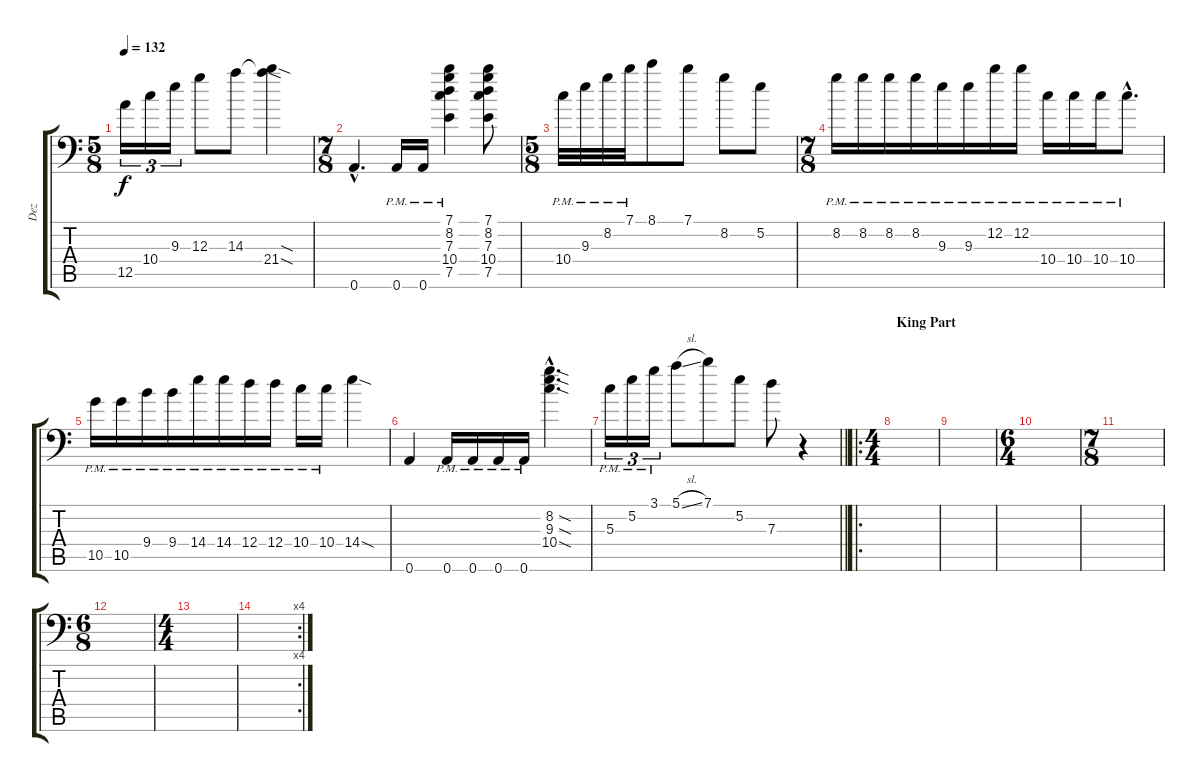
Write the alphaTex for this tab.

\track ("Dez" "Dez") {instrument distortionguitar}
\staff {score tabs}
\tuning (E4 B3 G3 D3 A2 A1) {hide}
\ts (5 8)
\tempo 132
\clef f4
\ks c
12.5.16{tu (3 2) dy f} 10.4.16{tu (3 2)} 9.3.16{tu (3 2)} 12.3.8 14.3.8 (14.3{sod t} 21.4{sod}).4 |
\ts (7 8)
0.6{hac}.4{d} 0.6{pm}.16 0.6{pm}.16 (7.1{pm} 8.2{pm} 7.3{pm} 10.4{pm} 7.5{pm}).4 (7.1 8.2 7.3 10.4 7.5).8 |
\ts (5 8)
10.4{pm}.32 9.3{pm}.32 8.2{pm}.32 7.1{pm}.32 8.1.8 7.1.8 8.2.8 5.2.8 |
\ts (7 8)
8.2{pm}.16 8.2{pm}.16 8.2{pm}.16 8.2{pm}.16 9.3{pm}.16 9.3{pm}.16 12.2{pm}.16 12.2{pm}.16 10.4{pm}.16 10.4{pm}.16 10.4{pm}.16 10.4{hac pm}.8{d} |
10.5{pm}.16 10.5{pm}.16 9.4{pm}.16 9.4{pm}.16 14.4{pm}.16 14.4{pm}.16 12.4{pm}.16 12.4{pm}.16 10.4{pm}.16 10.4{pm}.16 14.4{sod}.4 |
0.6.4 0.6{pm}.16 0.6{pm}.16 0.6{pm}.16 0.6{pm}.16 (8.2{sod hac} 9.3{sod hac} 10.4{sod hac}).4{d} |
\barLineRight lightlight
5.3{pm}.16{tu (3 2)} 5.2{pm}.16{tu (3 2)} 3.1{pm}.16{tu (3 2)} 5.1{sl}.8 7.1.8 5.2.8 7.3.8 r.4 |
\ro
\ts (4 4)
\section ("" "King Part")
|
|
\ts (6 4)
|
\ts (7 8)
|
\ts (6 8)
|
\ts (4 4)
|
\rc 4
